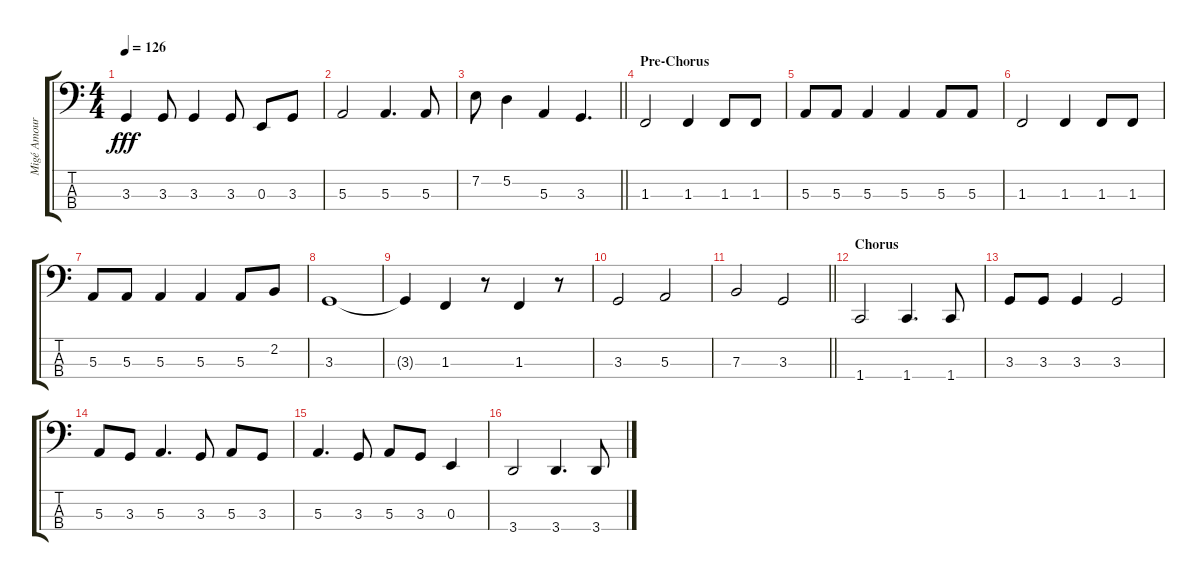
\track ("Migé Amour (Bass)" "Migé Amour") {instrument electricbassfinger}
\staff {score tabs}
\tuning (D2 A1 E1 B0) {hide}
\ts (4 4)
\tempo 126
\clef f4
\ks c
3.3.4{dy fff} 3.3.8 3.3.4 3.3.8 0.3.8 3.3.8 |
5.3.2 5.3.4{d} 5.3.8 |
\barLineRight lightlight
7.2.8 5.2.4 5.3.4 3.3.4{d} |
\section ("" "Pre-Chorus")
1.3.2 1.3.4 1.3.8 1.3.8 |
5.3.8 5.3.8 5.3.4 5.3.4 5.3.8 5.3.8 |
1.3.2 1.3.4 1.3.8 1.3.8 |
5.3.8 5.3.8 5.3.4 5.3.4 5.3.8 2.2.8 |
3.3.1 |
3.3{t}.4 1.3.4 r.8 1.3.4 r.8 |
3.3.2 5.3.2 |
\barLineRight lightlight
7.3.2 3.3.2 |
\section ("" "Chorus")
1.4.2 1.4.4{d} 1.4.8 |
3.3.8 3.3.8 3.3.4 3.3.2 |
5.3.8 3.3.8 5.3.4{d} 3.3.8 5.3.8 3.3.8 |
5.3.4{d} 3.3.8 5.3.8 3.3.8 0.3.4 |
3.4.2 3.4.4{d} 3.4.8
